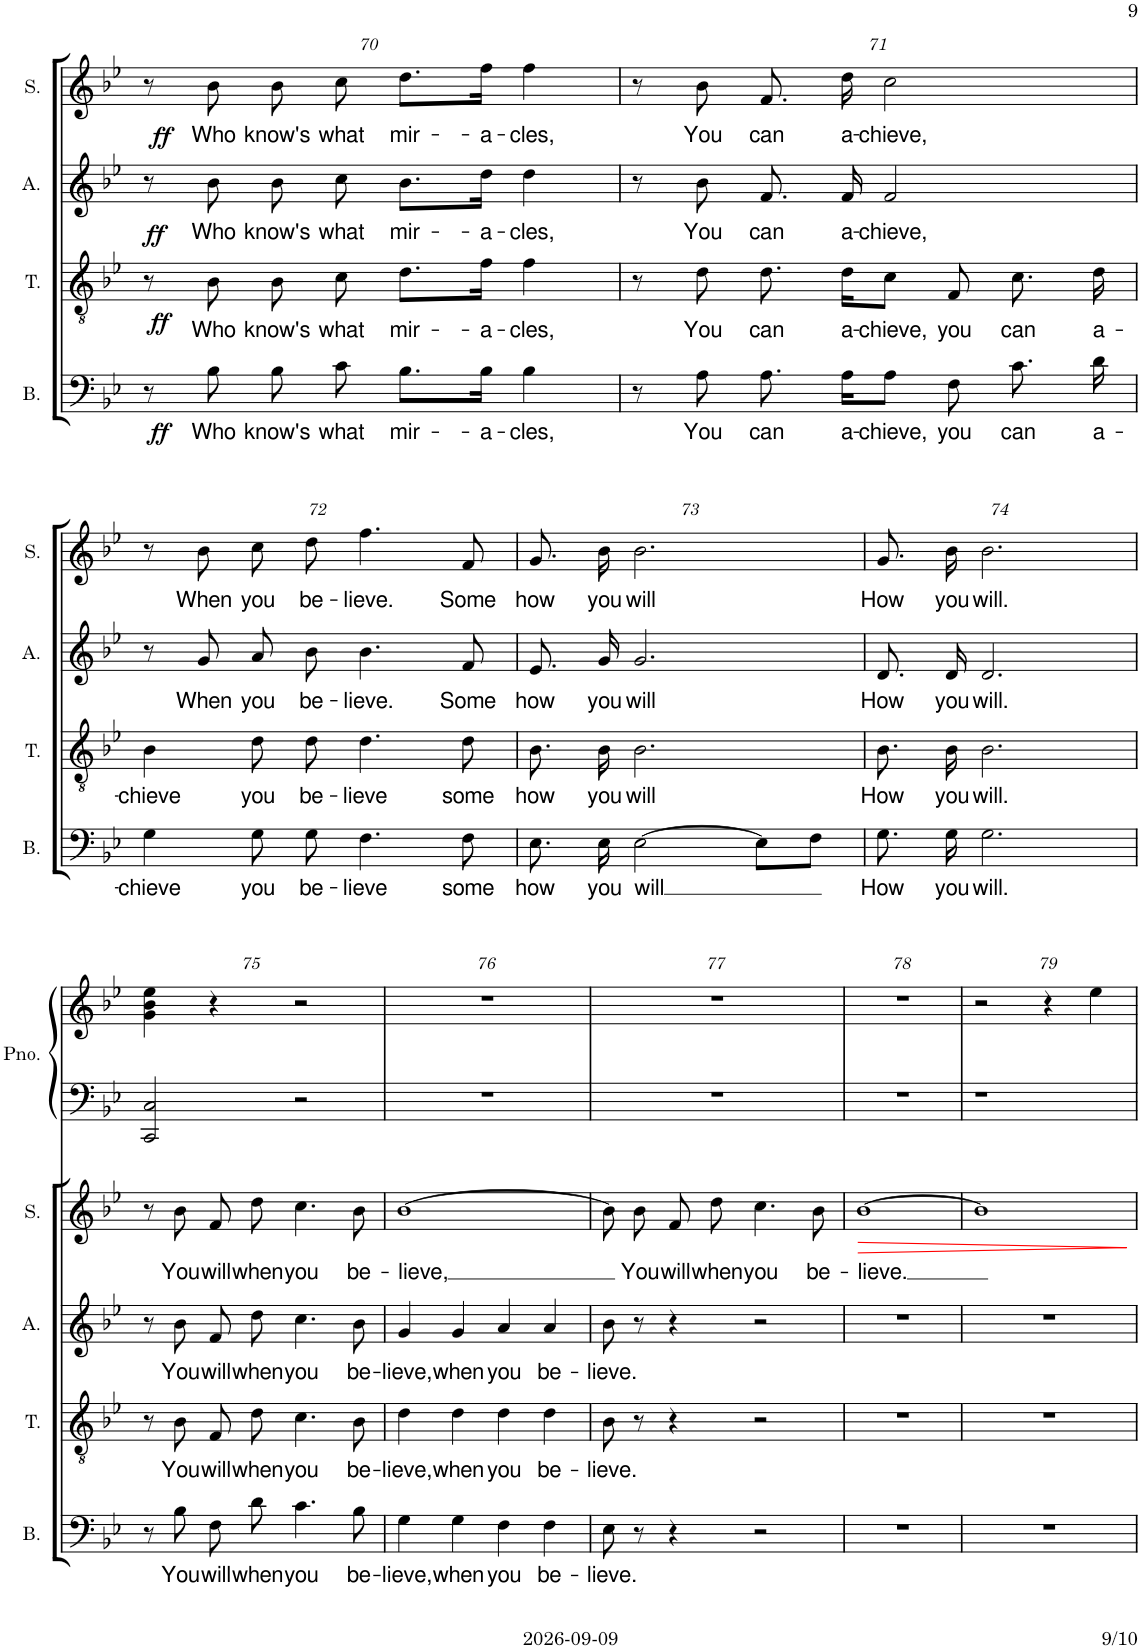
**kern	**text	**dynam	**kern	**text	**dynam	**kern	**text	**dynam	**kern	**text	**dynam	**kern	**kern
*part5	*part5	*part5	*part4	*part4	*part4	*part3	*part3	*part3	*part2	*part2	*part2	*part1	*part1
*staff6	*staff6	*staff6	*staff5	*staff5	*staff5	*staff4	*staff4	*staff4	*staff3	*staff3	*staff3	*staff2	*staff1
*I"Bass	*	*	*I"Tenor	*	*	*I"Alto	*	*	*I"Soprano	*	*	*I"Piano	*
*I'B.	*	*	*I'T.	*	*	*I'A.	*	*	*I'S.	*	*	*I'Pno.	*
!!LO:PB:g=z
*clefF4	*	*	*clefGv2	*	*	*clefG2	*	*	*clefG2	*	*	*clefF4	*clefG2
*k[b-e-]	*	*	*k[b-e-]	*	*	*k[b-e-]	*	*	*k[b-e-]	*	*	*k[b-e-]	*k[b-e-]
*M4/4	*	*	*M4/4	*	*	*M4/4	*	*	*M4/4	*	*	*M4/4	*M4/4
=70	=70	=70	=70	=70	=70	=70	=70	=70	=70	=70	=70	=70	=70
!	!	!LO:DY:b	!	!	!LO:DY:b	!	!	!	!	!	!	!	!
8r	.	ff	8r	.	ff	8r	.	.	8r	.	.	1r	1r
!	!LO:LY:b	!	!	!LO:LY:b	!	!	!LO:LY:b	!LO:DY:b	!	!LO:LY:b	!LO:DY:b	!	!
8B-\	Who	.	8B-\	Who	.	8b-\	Who	ff	8b-\	Who	ff	.	.
!	!LO:LY:b	!	!	!LO:LY:b	!	!	!LO:LY:b	!	!	!LO:LY:b	!	!	!
8B-\	know's	.	8B-\	know's	.	8b-\	know's	.	8b-\	know's	.	.	.
!	!LO:LY:b	!	!	!LO:LY:b	!	!	!LO:LY:b	!	!	!LO:LY:b	!	!	!
8c\	what	.	8c\	what	.	8cc\	what	.	8cc\	what	.	.	.
!	!LO:LY:b	!	!	!LO:LY:b	!	!	!LO:LY:b	!	!	!LO:LY:b	!	!	!
8.B-\L	mir-	.	8.d\L	mir-	.	8.b-\L	mir-	.	8.dd\L	mir-	.	.	.
!	!LO:LY:b	!	!	!LO:LY:b	!	!	!LO:LY:b	!	!	!LO:LY:b	!	!	!
16B-\Jk	-a-	.	16f\Jk	-a-	.	16dd\Jk	-a-	.	16ff\Jk	-a-	.	.	.
!	!LO:LY:b	!	!	!LO:LY:b	!	!	!LO:LY:b	!	!	!LO:LY:b	!	!	!
4B-\	-cles,	.	4f\	-cles,	.	4dd\	-cles,	.	4ff\	-cles,	.	.	.
=71	=71	=71	=71	=71	=71	=71	=71	=71	=71	=71	=71	=71	=71
8r	.	.	8r	.	.	8r	.	.	8r	.	.	1r	1r
!	!LO:LY:b	!	!	!LO:LY:b	!	!	!LO:LY:b	!	!	!LO:LY:b	!	!	!
8A\	You	.	8d\	You	.	8b-\	You	.	8b-\	You	.	.	.
!	!LO:LY:b	!	!	!LO:LY:b	!	!	!LO:LY:b	!	!	!LO:LY:b	!	!	!
8.A\	can	.	8.d\	can	.	8.f/	can	.	8.f/	can	.	.	.
!	!LO:LY:b	!	!	!LO:LY:b	!	!	!LO:LY:b	!	!	!LO:LY:b	!	!	!
16A\KL	a-	.	16d\KL	a-	.	16f/	a-	.	16dd\	a-	.	.	.
!	!LO:LY:b	!	!	!LO:LY:b	!	!	!LO:LY:b	!	!	!LO:LY:b	!	!	!
8A\J	-chieve,	.	8c\J	-chieve,	.	2f/	-chieve,	.	2cc\	-chieve,	.	.	.
!	!LO:LY:b	!	!	!LO:LY:b	!	!	!	!	!	!	!	!	!
8F\	you	.	8F/	you	.	.	.	.	.	.	.	.	.
!	!LO:LY:b	!	!	!LO:LY:b	!	!	!	!	!	!	!	!	!
8.c\	can	.	8.c\	can	.	.	.	.	.	.	.	.	.
!	!LO:LY:b	!	!	!LO:LY:b	!	!	!	!	!	!	!	!	!
16d\	a-	.	16d\	a-	.	.	.	.	.	.	.	.	.
!!LO:LB:g=z
=72	=72	=72	=72	=72	=72	=72	=72	=72	=72	=72	=72	=72	=72
!	!LO:LY:b	!	!	!LO:LY:b	!	!	!	!	!	!	!	!	!
4G\	-chieve	.	4B-\	-chieve	.	8r	.	.	8r	.	.	1r	1r
!	!	!	!	!	!	!	!LO:LY:b	!	!	!LO:LY:b	!	!	!
.	.	.	.	.	.	8g/	When	.	8b-\	When	.	.	.
!	!LO:LY:b	!	!	!LO:LY:b	!	!	!LO:LY:b	!	!	!LO:LY:b	!	!	!
8G\	you	.	8d\	you	.	8a/	you	.	8cc\	you	.	.	.
!	!LO:LY:b	!	!	!LO:LY:b	!	!	!LO:LY:b	!	!	!LO:LY:b	!	!	!
8G\	be-	.	8d\	be-	.	8b-\	be-	.	8dd\	be-	.	.	.
!	!LO:LY:b	!	!	!LO:LY:b	!	!	!LO:LY:b	!	!	!LO:LY:b	!	!	!
4.F\	-lieve	.	4.d\	-lieve	.	4.b-\	-lieve.	.	4.ff\	-lieve.	.	.	.
!	!LO:LY:b	!	!	!LO:LY:b	!	!	!LO:LY:b	!	!	!LO:LY:b	!	!	!
8F\	some	.	8d\	some	.	8f/	Some	.	8f/	Some	.	.	.
=73	=73	=73	=73	=73	=73	=73	=73	=73	=73	=73	=73	=73	=73
!	!LO:LY:b	!	!	!LO:LY:b	!	!	!LO:LY:b	!	!	!LO:LY:b	!	!	!
8.E-\	how	.	8.B-\	how	.	8.e-/	how	.	8.g/	how	.	1r	1r
!	!LO:LY:b	!	!	!LO:LY:b	!	!	!LO:LY:b	!	!	!LO:LY:b	!	!	!
16E-\	you	.	16B-\	you	.	16g/	you	.	16b-\	you	.	.	.
!	!LO:LY:b	!	!	!LO:LY:b	!	!	!LO:LY:b	!	!	!LO:LY:b	!	!	!
[2E-\	will	.	2.B-\	will	.	2.g/	will	.	2.b-\	will	.	.	.
8E-\L]	.	.	.	.	.	.	.	.	.	.	.	.	.
8F\J	.	.	.	.	.	.	.	.	.	.	.	.	.
=74	=74	=74	=74	=74	=74	=74	=74	=74	=74	=74	=74	=74	=74
!	!LO:LY:b	!	!	!LO:LY:b	!	!	!LO:LY:b	!	!	!LO:LY:b	!	!	!
8.G\	How	.	8.B-\	How	.	8.d/	How	.	8.g/	How	.	1r	1r
!	!LO:LY:b	!	!	!LO:LY:b	!	!	!LO:LY:b	!	!	!LO:LY:b	!	!	!
16G\	you	.	16B-\	you	.	16d/	you	.	16b-\	you	.	.	.
!	!LO:LY:b	!	!	!LO:LY:b	!	!	!LO:LY:b	!	!	!LO:LY:b	!	!	!
2.G\	will.	.	2.B-\	will.	.	2.d/	will.	.	2.b-\	will.	.	.	.
!!LO:LB:g=z
=75	=75	=75	=75	=75	=75	=75	=75	=75	=75	=75	=75	=75	=75
8r	.	.	8r	.	.	8r	.	.	8r	.	.	2CC/ 2C/	4g\ 4b-\ 4ee-\
!	!LO:LY:b	!	!	!LO:LY:b	!	!	!LO:LY:b	!	!	!LO:LY:b	!	!	!
8B-\	You	.	8B-\	You	.	8b-\	You	.	8b-\	You	.	.	.
!	!LO:LY:b	!	!	!LO:LY:b	!	!	!LO:LY:b	!	!	!LO:LY:b	!	!	!
8F\	will	.	8F/	will	.	8f/	will	.	8f/	will	.	.	4r
!	!LO:LY:b	!	!	!LO:LY:b	!	!	!LO:LY:b	!	!	!LO:LY:b	!	!	!
8d\	when	.	8d\	when	.	8dd\	when	.	8dd\	when	.	.	.
!	!LO:LY:b	!	!	!LO:LY:b	!	!	!LO:LY:b	!	!	!LO:LY:b	!	!	!
4.c\	you	.	4.c\	you	.	4.cc\	you	.	4.cc\	you	.	2r	2r
!	!LO:LY:b	!	!	!LO:LY:b	!	!	!LO:LY:b	!	!	!LO:LY:b	!	!	!
8B-\	be-	.	8B-\	be-	.	8b-\	be-	.	8b-\	be-	.	.	.
=76	=76	=76	=76	=76	=76	=76	=76	=76	=76	=76	=76	=76	=76
!	!LO:LY:b	!	!	!LO:LY:b	!	!	!LO:LY:b	!	!	!LO:LY:b	!	!	!
4G\	-lieve,	.	4d\	-lieve,	.	4g/	-lieve,	.	[1b-	-lieve,	.	1r	1r
!	!LO:LY:b	!	!	!LO:LY:b	!	!	!LO:LY:b	!	!	!	!	!	!
4G\	when	.	4d\	when	.	4g/	when	.	.	.	.	.	.
!	!LO:LY:b	!	!	!LO:LY:b	!	!	!LO:LY:b	!	!	!	!	!	!
4F\	you	.	4d\	you	.	4a/	you	.	.	.	.	.	.
!	!LO:LY:b	!	!	!LO:LY:b	!	!	!LO:LY:b	!	!	!	!	!	!
4F\	be-	.	4d\	be-	.	4a/	be-	.	.	.	.	.	.
=77	=77	=77	=77	=77	=77	=77	=77	=77	=77	=77	=77	=77	=77
!	!LO:LY:b	!	!	!LO:LY:b	!	!	!LO:LY:b	!	!	!	!	!	!
8E-\	-lieve.	.	8B-\	-lieve.	.	8b-\	-lieve.	.	8b-\]	.	.	1r	1r
!	!	!	!	!	!	!	!	!	!	!LO:LY:b	!	!	!
8r	.	.	8r	.	.	8r	.	.	8b-\	You	.	.	.
!	!	!	!	!	!	!	!	!	!	!LO:LY:b	!	!	!
4r	.	.	4r	.	.	4r	.	.	8f/	will	.	.	.
!	!	!	!	!	!	!	!	!	!	!LO:LY:b	!	!	!
.	.	.	.	.	.	.	.	.	8dd\	when	.	.	.
!	!	!	!	!	!	!	!	!	!	!LO:LY:b	!	!	!
2r	.	.	2r	.	.	2r	.	.	4.cc\	you	.	.	.
!	!	!	!	!	!	!	!	!	!	!LO:LY:b	!	!	!
.	.	.	.	.	.	.	.	.	8b-\	be-	.	.	.
=78	=78	=78	=78	=78	=78	=78	=78	=78	=78	=78	=78	=78	=78
!	!	!	!	!	!	!	!	!	!	!LO:LY:b	!LO:HP:b	!	!
1r	.	.	1r	.	.	1r	.	.	[1b-	-lieve.	>	1r	1r
=79	=79	=79	=79	=79	=79	=79	=79	=79	=79	=79	=79	=79	=79
1r	.	.	1r	.	.	1r	.	.	1b-]	.	.	1r	2r
.	.	.	.	.	.	.	.	.	.	.	.	.	4r
.	.	.	.	.	.	.	.	.	.	.	.	.	4ee-\
.	.	.	.	.	.	.	.	.	.	.	]	.	.
=	=	=	=	=	=	=	=	=	=	=	=	=	=
*-	*-	*-	*-	*-	*-	*-	*-	*-	*-	*-	*-	*-	*-
